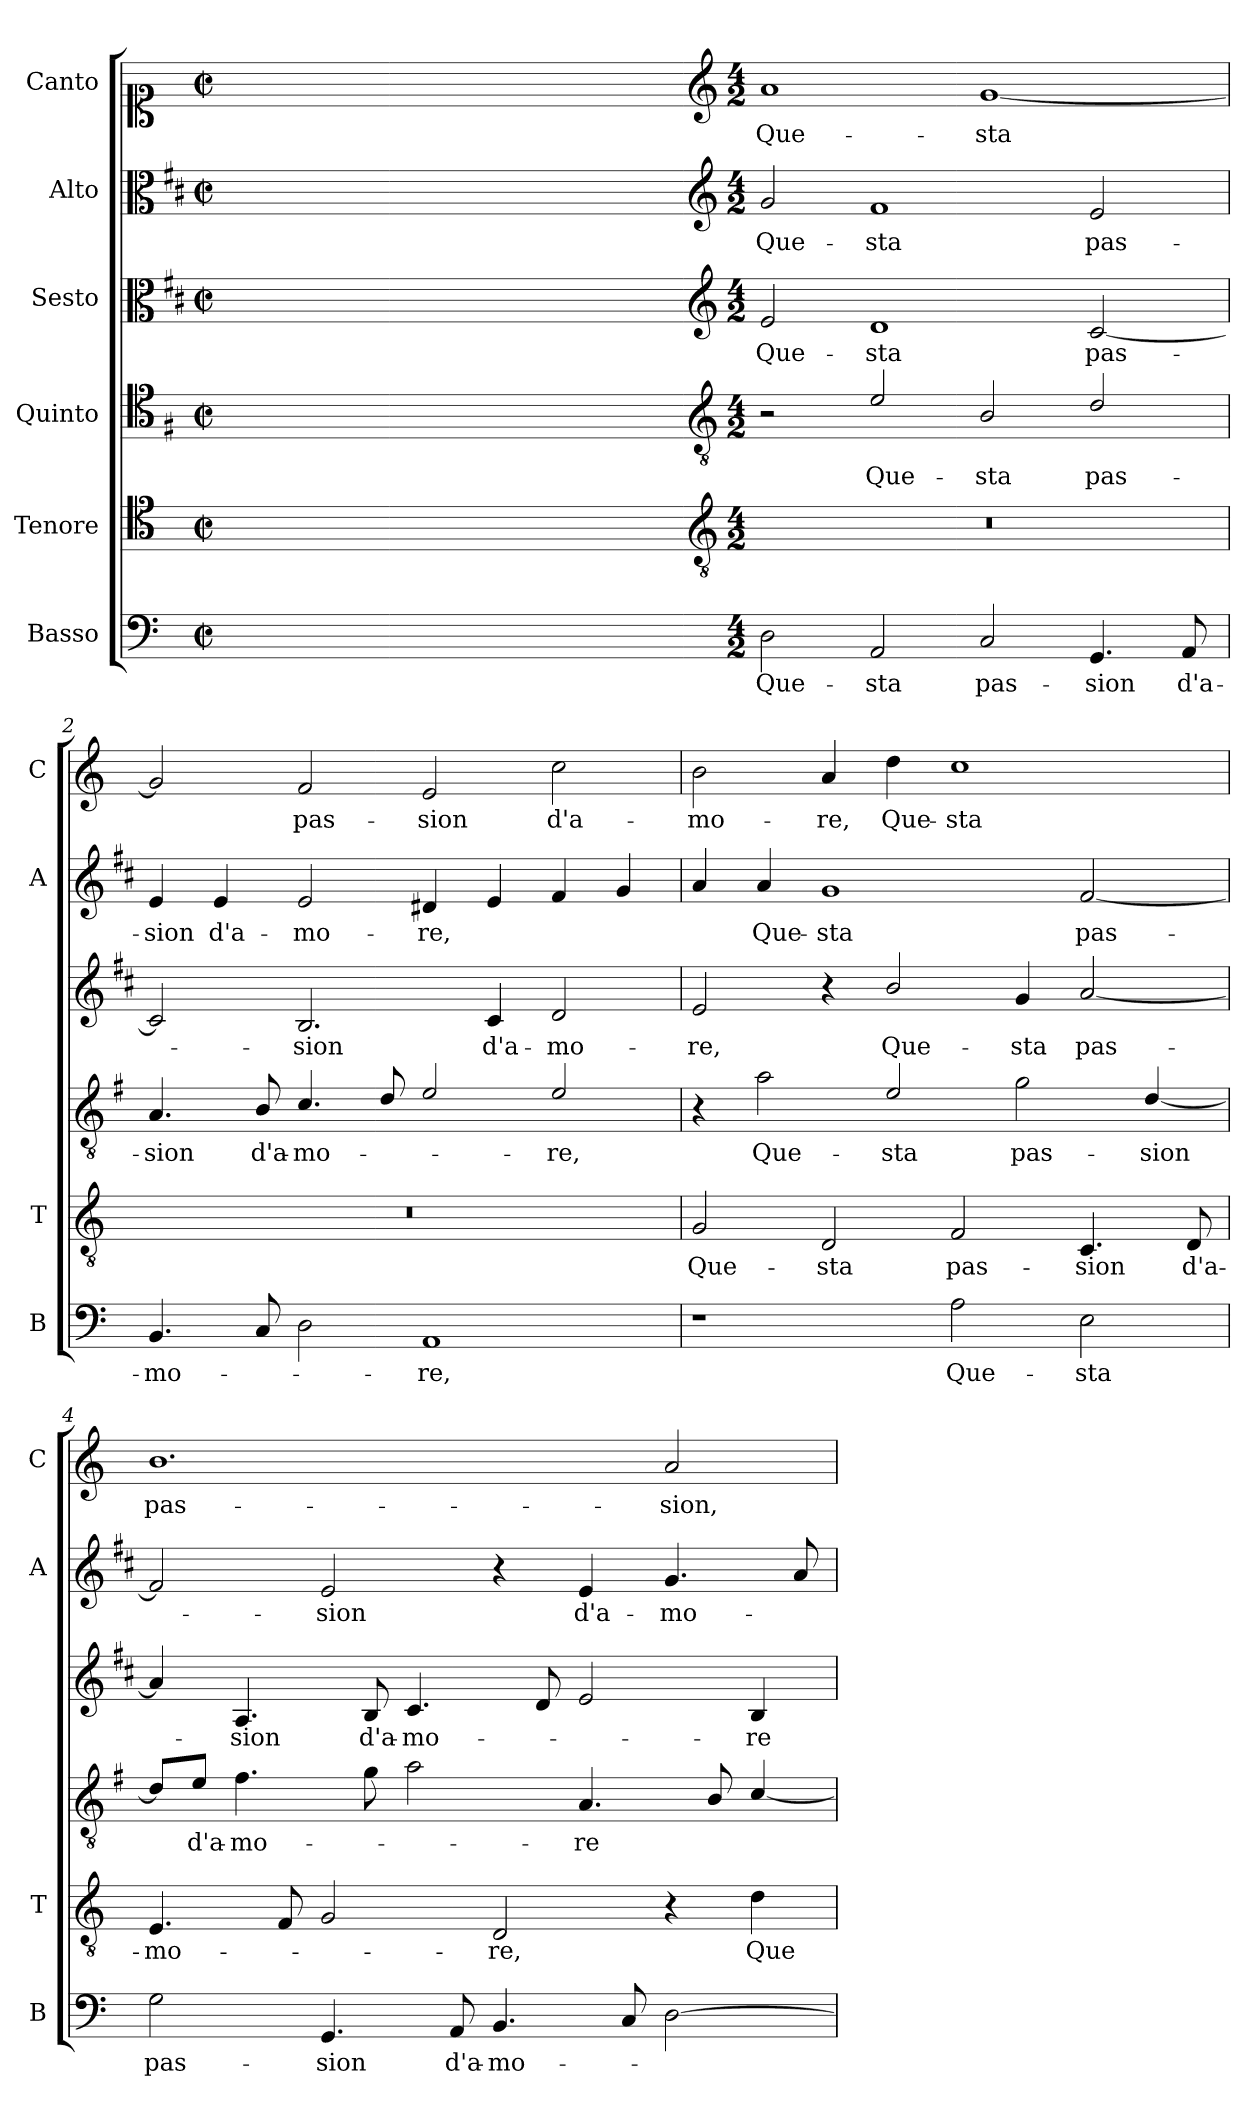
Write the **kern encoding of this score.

**kern	**text	**kern	**text	**kern	**text	**kern	**text	**kern	**text	**kern	**text
*part6	*part6	*part5	*part5	*part4	*part4	*part3	*part3	*part2	*part2	*part1	*part1
*staff6	*staff6	*staff5	*staff5	*staff4	*staff4	*staff3	*staff3	*staff2	*staff2	*staff1	*staff1
*I"Basso	*	*I"Tenore	*	*I"Quinto	*	*I"Sesto	*	*I"Alto	*	*I"Canto	*
*I'B	*	*I'T	*	*	*	*	*	*I'A	*	*I'C	*
*clefF4	*	*clefC4	*	*clefC4	*	*clefC3	*	*clefC3	*	*clefC1	*
*	*	*	*	*ITrd4c7	*	*ITrd1c2	*	*ITrd1c2	*	*	*
*k[]	*	*k[]	*	*k[]	*	*k[]	*	*k[]	*	*k[]	*
*C:	*	*C:	*	*C:	*	*C:	*	*C:	*	*C:	*
*M2/2	*	*M2/2	*	*M2/2	*	*M2/2	*	*M2/2	*	*M2/2	*
*met(c|)	*	*met(c|)	*	*met(c|)	*	*met(c|)	*	*met(c|)	*	*met(c|)	*
=	=	=	=	=	=	=	=	=	=	=	=
1ryy	.	1ryy	.	1ryy	.	1ryy	.	1ryy	.	1ryy	.
=1X-	=1X-	=1X-	=1X-	=1X-	=1X-	=1X-	=1X-	=1X-	=1X-	=1X-	=1X-
4ryy	.	4ryy	.	4ryy	.	4ryy	.	4ryy	.	4ryy	.
4ryy	.	4ryy	.	4ryy	.	4ryy	.	4ryy	.	4ryy	.
4ryy	.	4ryy	.	4ryy	.	4ryy	.	4ryy	.	4ryy	.
4ryy	.	4ryy	.	4ryy	.	4ryy	.	4ryy	.	4ryy	.
=1-	=1-	=1-	=1-	=1-	=1-	=1-	=1-	=1-	=1-	=1-	=1-
*	*	*clefGv2	*	*clefGv2	*	*clefG2	*	*clefG2	*	*clefG2	*
*M4/2	*	*M4/2	*	*M4/2	*	*M4/2	*	*M4/2	*	*M4/2	*
!	!LO:LY:b	!	!	!	!	!	!LO:LY:b	!	!LO:LY:b	!	!LO:LY:b
2D\	Que-	0r	.	2r	.	2d/	Que-	2f/	Que-	1a	Que-
!	!LO:LY:b	!	!	!	!LO:LY:b	!	!LO:LY:b	!	!LO:LY:b	!	!
2AA/	-sta	.	.	2A/	Que-	1c	-sta	1e	-sta	.	.
!	!LO:LY:b	!	!	!	!LO:LY:b	!	!	!	!	!	!LO:LY:b
2C/	pas-	.	.	2E/	-sta	.	.	.	.	[1g	-sta
!	!LO:LY:b	!	!	!	!LO:LY:b	!	!LO:LY:b	!	!LO:LY:b	!	!
4.GG/	-sion	.	.	2G/	pas-	[2B/	pas-	2d/	pas-	.	.
!	!LO:LY:b	!	!	!	!	!	!	!	!	!	!
8AA/	d'a-	.	.	.	.	.	.	.	.	.	.
=2	=2	=2	=2	=2	=2	=2	=2	=2	=2	=2	=2
!	!LO:LY:b	!	!	!	!LO:LY:b	!	!	!	!LO:LY:b	!	!
4.BB/	-mo-	0r	.	4.D/	-sion	2B/]	.	4d/	-sion	2g/]	.
!	!	!	!	!	!	!	!	!	!LO:LY:b	!	!
.	.	.	.	.	.	.	.	4d/	d'a-	.	.
!	!	!	!	!	!LO:LY:b	!	!	!	!	!	!
8C/	.	.	.	8E/	d'a-	.	.	.	.	.	.
!	!	!	!	!	!LO:LY:b	!	!LO:LY:b	!	!LO:LY:b	!	!LO:LY:b
2D\	.	.	.	4.F/	-mo-	2.A/	-sion	2d/	-mo-	2f/	pas-
.	.	.	.	8G/	.	.	.	.	.	.	.
!	!LO:LY:b	!	!	!	!	!	!	!	!LO:LY:b	!	!LO:LY:b
1AA	-re,	.	.	2A/	.	.	.	4c#X/	-re,	2e/	-sion
!	!	!	!	!	!	!	!LO:LY:b	!	!	!	!
.	.	.	.	.	.	4B/	d'a-	4d/	.	.	.
!	!	!	!	!	!LO:LY:b	!	!LO:LY:b	!	!	!	!LO:LY:b
.	.	.	.	2A/	-re,	2c/	-mo-	4e/	.	2cc\	d'a-
.	.	.	.	.	.	.	.	4f/	.	.	.
=3	=3	=3	=3	=3	=3	=3	=3	=3	=3	=3	=3
!	!	!	!LO:LY:b	!	!	!	!LO:LY:b	!	!	!	!LO:LY:b
1r	.	2G/	Que-	4r	.	2d/	-re,	4g/	.	2b\	-mo-
!	!	!	!	!	!LO:LY:b	!	!	!	!LO:LY:b	!	!
.	.	.	.	2d\	Que-	.	.	4g/	Que-	.	.
!	!	!	!LO:LY:b	!	!	!	!	!	!LO:LY:b	!	!LO:LY:b
.	.	2D/	-sta	.	.	4r	.	1f	-sta	4a/	-re,
!	!	!	!	!	!LO:LY:b	!	!LO:LY:b	!	!	!	!LO:LY:b
.	.	.	.	2A/	-sta	2a/	Que-	.	.	4dd\	Que-
!	!LO:LY:b	!	!LO:LY:b	!	!	!	!	!	!	!	!LO:LY:b
2A\	Que-	2F/	pas-	.	.	.	.	.	.	1cc	-sta
!	!	!	!	!	!LO:LY:b	!	!LO:LY:b	!	!	!	!
.	.	.	.	2c\	pas-	4f/	-sta	.	.	.	.
!	!LO:LY:b	!	!LO:LY:b	!	!	!	!LO:LY:b	!	!LO:LY:b	!	!
2E\	-sta	4.C/	-sion	.	.	[2g/	pas-	[2e/	pas-	.	.
!	!	!	!	!	!LO:LY:b	!	!	!	!	!	!
.	.	.	.	[4G/	-sion	.	.	.	.	.	.
!	!	!	!LO:LY:b	!	!	!	!	!	!	!	!
.	.	8D/	d'a-	.	.	.	.	.	.	.	.
!!LO:LB:g=z
=4	=4	=4	=4	=4	=4	=4	=4	=4	=4	=4	=4
!	!LO:LY:b	!	!LO:LY:b	!	!	!	!	!	!	!	!LO:LY:b
2G\	pas-	4.E/	-mo-	8G/L]	.	4g/]	.	2e/]	.	1.b	pas-
!	!	!	!	!	!LO:LY:b	!	!	!	!	!	!
.	.	.	.	8A/J	d'a-	.	.	.	.	.	.
!	!	!	!	!	!LO:LY:b	!	!LO:LY:b	!	!	!	!
.	.	.	.	4.B\	-mo-	4.G/	-sion	.	.	.	.
.	.	8F/	.	.	.	.	.	.	.	.	.
!	!LO:LY:b	!	!	!	!	!	!	!	!LO:LY:b	!	!
4.GG/	-sion	2G/	.	.	.	.	.	2d/	-sion	.	.
!	!	!	!	!	!	!	!LO:LY:b	!	!	!	!
.	.	.	.	8c\	.	8A/	d'a-	.	.	.	.
!	!	!	!	!	!	!	!LO:LY:b	!	!	!	!
.	.	.	.	2d\	.	4.B/	-mo-	.	.	.	.
!	!LO:LY:b	!	!	!	!	!	!	!	!	!	!
8AA/	d'a-	.	.	.	.	.	.	.	.	.	.
!	!LO:LY:b	!	!LO:LY:b	!	!	!	!	!	!	!	!
4.BB/	-mo-	2D/	-re,	.	.	.	.	4r	.	.	.
.	.	.	.	.	.	8c/	.	.	.	.	.
!	!	!	!	!	!LO:LY:b	!	!	!	!LO:LY:b	!	!
.	.	.	.	4.D/	-re	2d/	.	4d/	d'a-	.	.
8C/	.	.	.	.	.	.	.	.	.	.	.
!	!	!	!	!	!	!	!	!	!LO:LY:b	!	!LO:LY:b
[2D\	.	4r	.	.	.	.	.	4.f/	-mo-	2a/	-sion,
.	.	.	.	8E/	.	.	.	.	.	.	.
!	!	!	!LO:LY:b	!	!	!	!LO:LY:b	!	!	!	!
.	.	4d\	Que-	[4F/	.	4A/	-re	.	.	.	.
.	.	.	.	.	.	.	.	8g/	.	.	.
=	=	=	=	=	=	=	=	=	=	=	=
*-	*-	*-	*-	*-	*-	*-	*-	*-	*-	*-	*-
